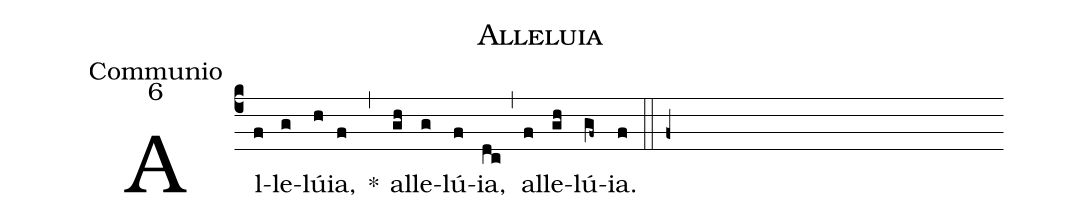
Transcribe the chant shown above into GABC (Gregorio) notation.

name:Alleluia;
office-part:Communio;
mode:6;
%%
(c4) Al(f)le(g)lú(h)ia,(f) *(,) al(gh)le(g)lú(f)ia,(dc) (,) al(f)le(gh)lú(gf~)ia.(f) (::f+)
